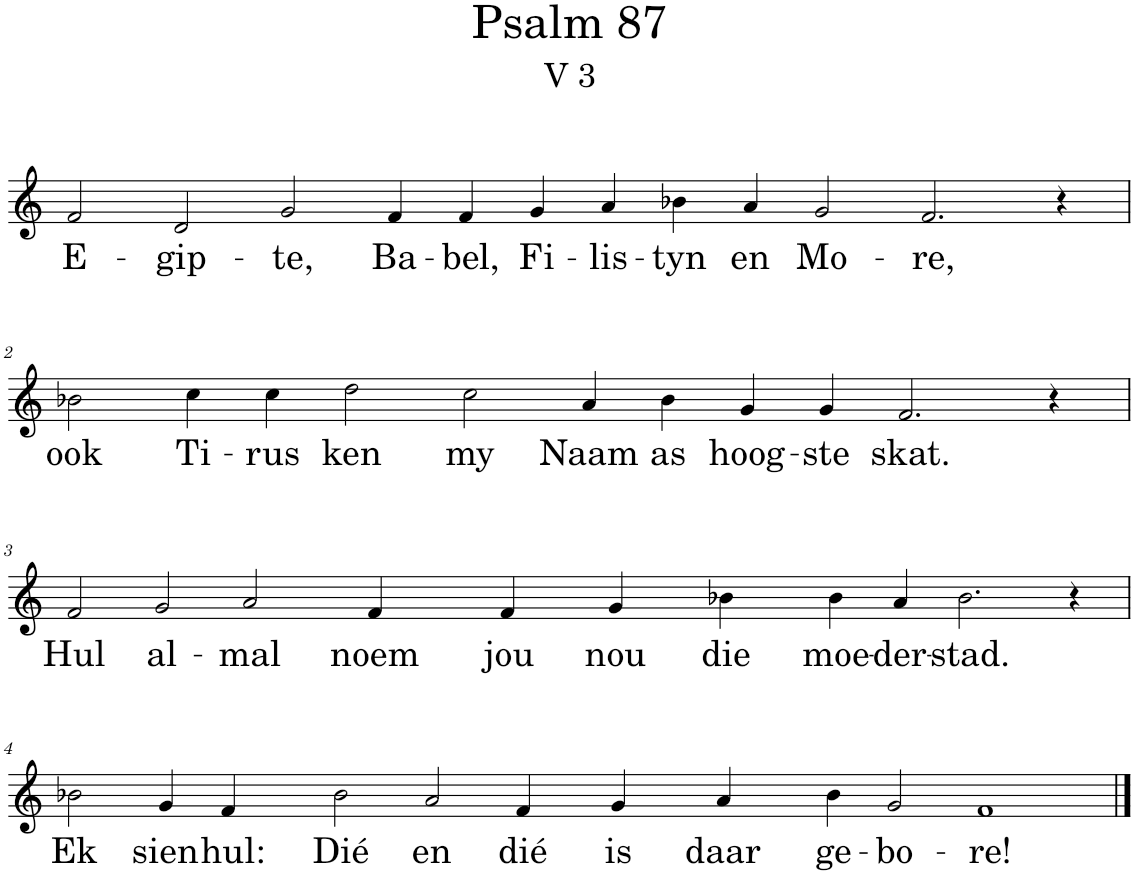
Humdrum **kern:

**kern	**text
*part1	*part1
*staff1	*staff1
*I"Pipe Organ	*
*I'Org.	*
*clefG2	*
*k[]	*
*M18/4	*
=1	=1
!	!LO:LY:b
2f/	E-
!	!LO:LY:b
2d/	-gip-
!	!LO:LY:b
2g/	-te,
!	!LO:LY:b
4f/	Ba-
!	!LO:LY:b
4f/	-bel,
!	!LO:LY:b
4g/	Fi-
!	!LO:LY:b
4a/	-lis-
!	!LO:LY:b
4b-X\	-tyn
!	!LO:LY:b
4a/	en
!	!LO:LY:b
2g/	Mo-
!	!LO:LY:b
2.f/	-re,
4r	.
!!LO:LB:g=z
=2	=2
*M16/4	*
!	!LO:LY:b
2b-X\	ook
!	!LO:LY:b
4cc\	Ti-
!	!LO:LY:b
4cc\	-rus
!	!LO:LY:b
2dd\	ken
!	!LO:LY:b
2cc\	my
!	!LO:LY:b
4a/	Naam
!	!LO:LY:b
4b-\	as
!	!LO:LY:b
4g/	hoog-
!	!LO:LY:b
4g/	-ste
!	!LO:LY:b
2.f/	skat.
4r	.
!!LO:LB:g=z
=3	=3
!	!LO:LY:b
2f/	Hul
!	!LO:LY:b
2g/	al-
!	!LO:LY:b
2a/	-mal
!	!LO:LY:b
4f/	noem
!	!LO:LY:b
4f/	jou
!	!LO:LY:b
4g/	nou
!	!LO:LY:b
4b-X\	die
!	!LO:LY:b
4b-\	moe-
!	!LO:LY:b
4a/	-der-
!	!LO:LY:b
2.b-\	-stad.
4r	.
!!LO:LB:g=z
=4	=4
*M18/4	*
!	!LO:LY:b
2b-X\	Ek
!	!LO:LY:b
4g/	sien
!	!LO:LY:b
4f/	hul:
!	!LO:LY:b
2b-\	Dié
!	!LO:LY:b
2a/	en
!	!LO:LY:b
4f/	dié
!	!LO:LY:b
4g/	is
!	!LO:LY:b
4a/	daar
!	!LO:LY:b
4b-\	ge-
!	!LO:LY:b
2g/	-bo-
!	!LO:LY:b
1f	-re!
==	==
*-	*-
